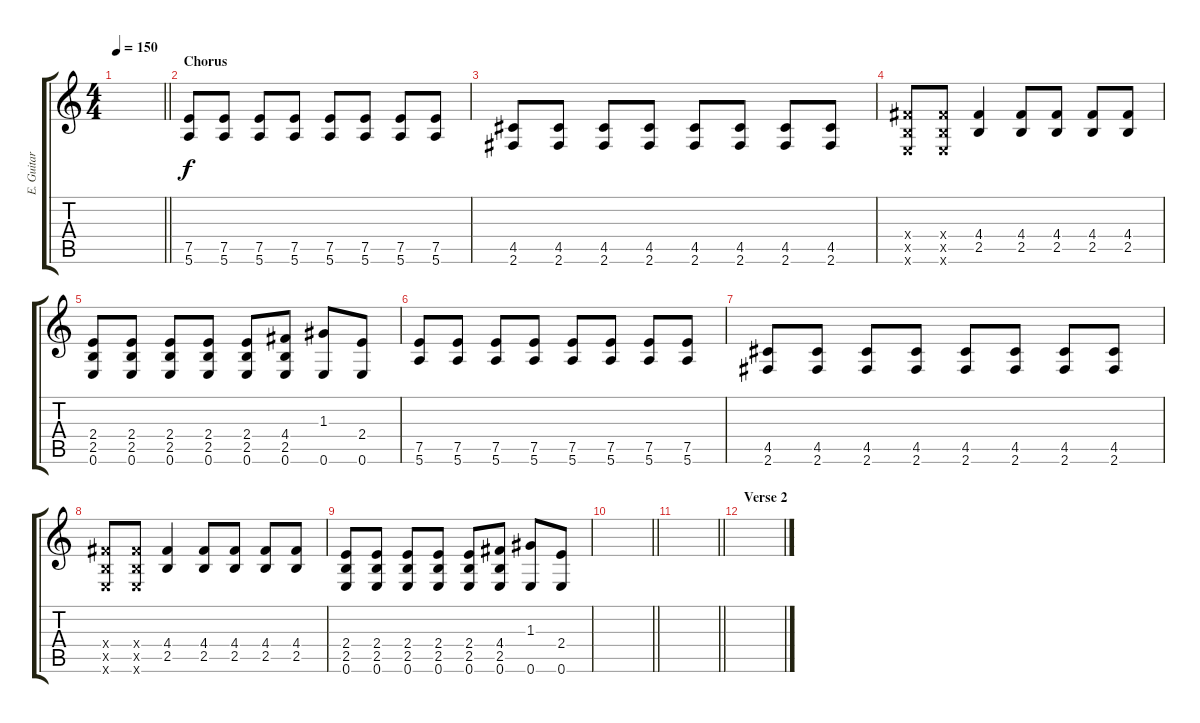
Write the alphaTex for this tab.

\track ("E. Guitar I" "E. Guitar ") {instrument overdrivenguitar}
\staff {score tabs}
\tuning (E4 B3 G3 D3 A2 E2) {hide}
\ts (4 4)
\tempo 150
\clef g2
\barLineRight lightlight
\ks c
|
\section ("" "Chorus")
(7.5 5.6).8 (7.5 5.6).8 (7.5 5.6).8 (7.5 5.6).8 (7.5 5.6).8 (7.5 5.6).8 (7.5 5.6).8 (7.5 5.6).8 |
(4.5 2.6).8 (4.5 2.6).8 (4.5 2.6).8 (4.5 2.6).8 (4.5 2.6).8 (4.5 2.6).8 (4.5 2.6).8 (4.5 2.6).8 |
(4.4{x} 2.5{x} 0.6{x}).8 (4.4{x} 2.5{x} 0.6{x}).8 (4.4 2.5).4 (4.4 2.5).8 (4.4 2.5).8 (4.4 2.5).8 (4.4 2.5).8 |
(2.4 2.5 0.6).8 (2.4 2.5 0.6).8 (2.4 2.5 0.6).8 (2.4 2.5 0.6).8 (2.4 2.5 0.6).8 (4.4 2.5 0.6).8 (1.3 0.6).8 (2.4 0.6).8 |
(7.5 5.6).8 (7.5 5.6).8 (7.5 5.6).8 (7.5 5.6).8 (7.5 5.6).8 (7.5 5.6).8 (7.5 5.6).8 (7.5 5.6).8 |
(4.5 2.6).8 (4.5 2.6).8 (4.5 2.6).8 (4.5 2.6).8 (4.5 2.6).8 (4.5 2.6).8 (4.5 2.6).8 (4.5 2.6).8 |
(4.4{x} 2.5{x} 0.6{x}).8 (4.4{x} 2.5{x} 0.6{x}).8 (4.4 2.5).4 (4.4 2.5).8 (4.4 2.5).8 (4.4 2.5).8 (4.4 2.5).8 |
(2.4 2.5 0.6).8 (2.4 2.5 0.6).8 (2.4 2.5 0.6).8 (2.4 2.5 0.6).8 (2.4 2.5 0.6).8 (4.4 2.5 0.6).8 (1.3 0.6).8 (2.4 0.6).8 |
\barLineRight lightlight
|
\barLineRight lightlight
|
\section ("" "Verse 2")
